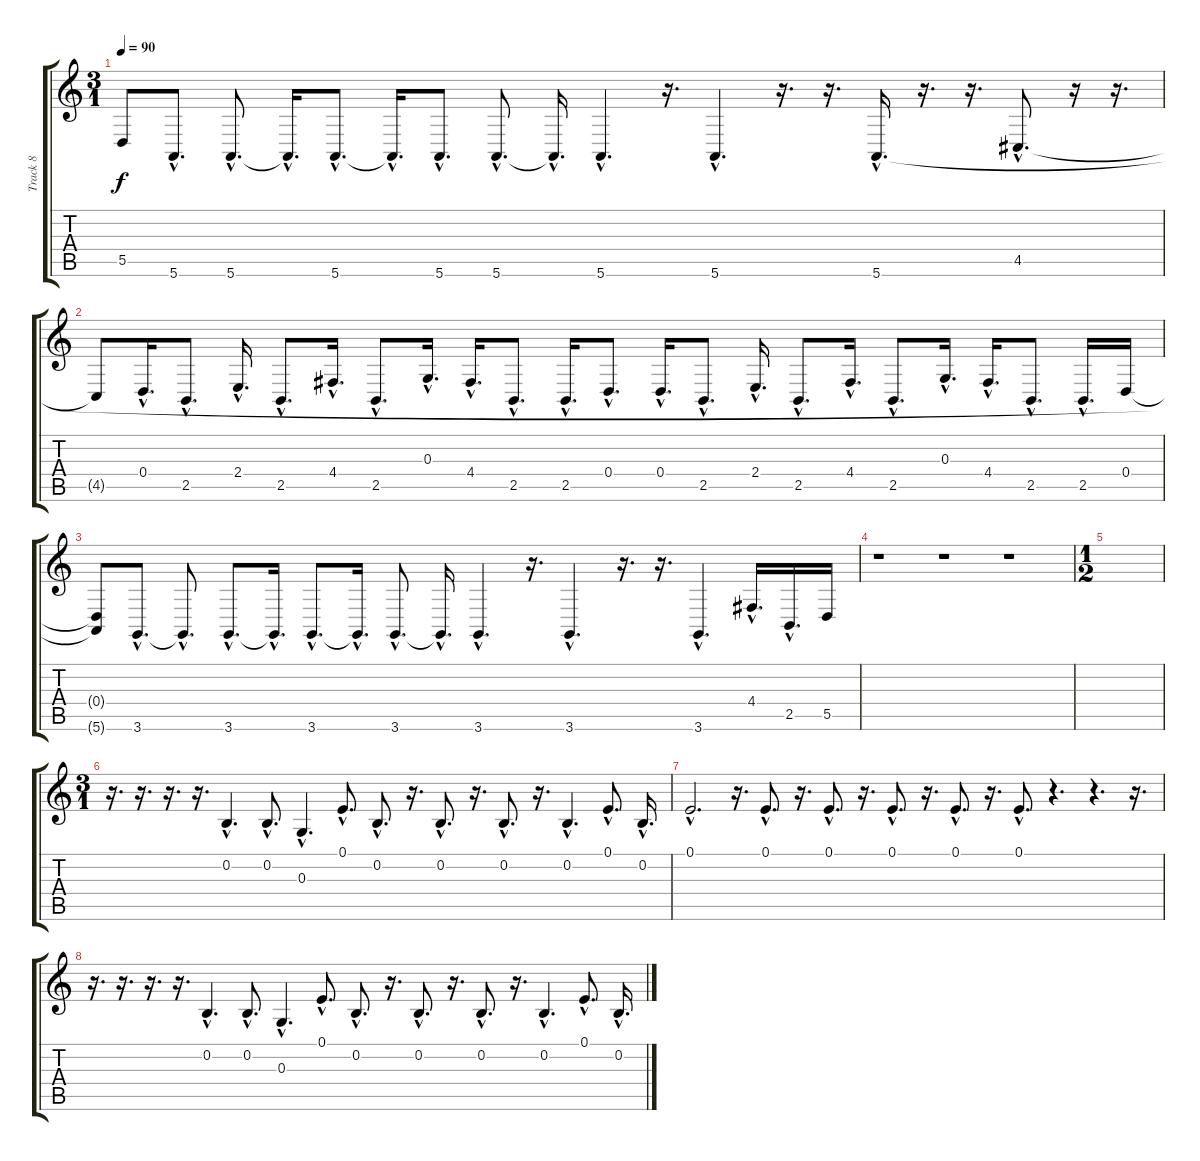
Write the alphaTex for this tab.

\track ("Track 8" "Track 8") {instrument acousticgrandpiano}
\staff {score tabs}
\tuning (E4 B3 G3 D3 A2 E2) {hide}
\ts (3 1)
\tempo 90
\clef g2
\ks c
5.5{t}.8{dy f} 5.6{hac}.8{d} 5.6{hac}.8{d} 5.6{hac t}.16{d} 5.6{hac}.8{d} 5.6{hac t}.16{d} 5.6{hac}.8{d} 5.6{hac}.8{d} 5.6{hac t}.16{d} 5.6{hac}.4{d} r.16{d} 5.6{hac}.4{d} r.16{d} r.16{d} 5.6{hac}.16{d} r.16{d} r.16{d} 4.5{hac}.8{d} r.16 r.16{d} |
4.5{t}.8 0.4{hac}.16{d} 2.5{hac}.8{d} 2.4{hac}.16{d} 2.5{hac}.8{d} 4.4{hac}.16{d} 2.5{hac}.8{d} 0.3{hac}.16{d} 4.4{hac}.16{d} 2.5{hac}.8{d} 2.5{hac}.16{d} 0.4{hac}.8{d} 0.4{hac}.16{d} 2.5{hac}.8{d} 2.4{hac}.16{d} 2.5{hac}.8{d} 4.4{hac}.16{d} 2.5{hac}.8{d} 0.3{hac}.16{d} 4.4{hac}.16{d} 2.5{hac}.8{d} 2.5{hac}.16{d} 0.4.16 |
(0.4{t} 5.6{t}).8 3.6{hac}.8{d} 3.6{hac t}.8{d} 3.6{hac}.8{d} 3.6{hac t}.16{d} 3.6{hac}.8{d} 3.6{hac t}.16{d} 3.6{hac}.8{d} 3.6{hac t}.16{d} 3.6{hac}.4{d} r.16{d} 3.6{hac}.4{d} r.16{d} r.16{d} 3.6{hac}.4{d} 4.4{hac}.16{d} 2.5{hac}.16{d} 5.5.16 |
r.1 r.1 r.1 |
\ts (1 2)
|
\ts (3 1)
r.16{d} r.16{d} r.16{d} r.16{d} 0.2{hac}.4{d} 0.2{hac}.8{d} 0.3{hac}.4{d} 0.1{hac}.8{d} 0.2{hac}.8{d} r.16{d} 0.2{hac}.8{d} r.16{d} 0.2{hac}.8{d} r.16{d} 0.2{hac}.4{d} 0.1{hac}.8{d} 0.2{hac}.16{d} |
0.1{hac}.2{d} r.16{d} 0.1{hac}.8{d} r.16{d} 0.1{hac}.8{d} r.16{d} 0.1{hac}.8{d} r.16{d} 0.1{hac}.8{d} r.16{d} 0.1{hac}.8{d} r.4{d} r.4{d} r.16{d} |
r.16{d} r.16{d} r.16{d} r.16{d} 0.2{hac}.4{d} 0.2{hac}.8{d} 0.3{hac}.4{d} 0.1{hac}.8{d} 0.2{hac}.8{d} r.16{d} 0.2{hac}.8{d} r.16{d} 0.2{hac}.8{d} r.16{d} 0.2{hac}.4{d} 0.1{hac}.8{d} 0.2{hac}.16{d}
